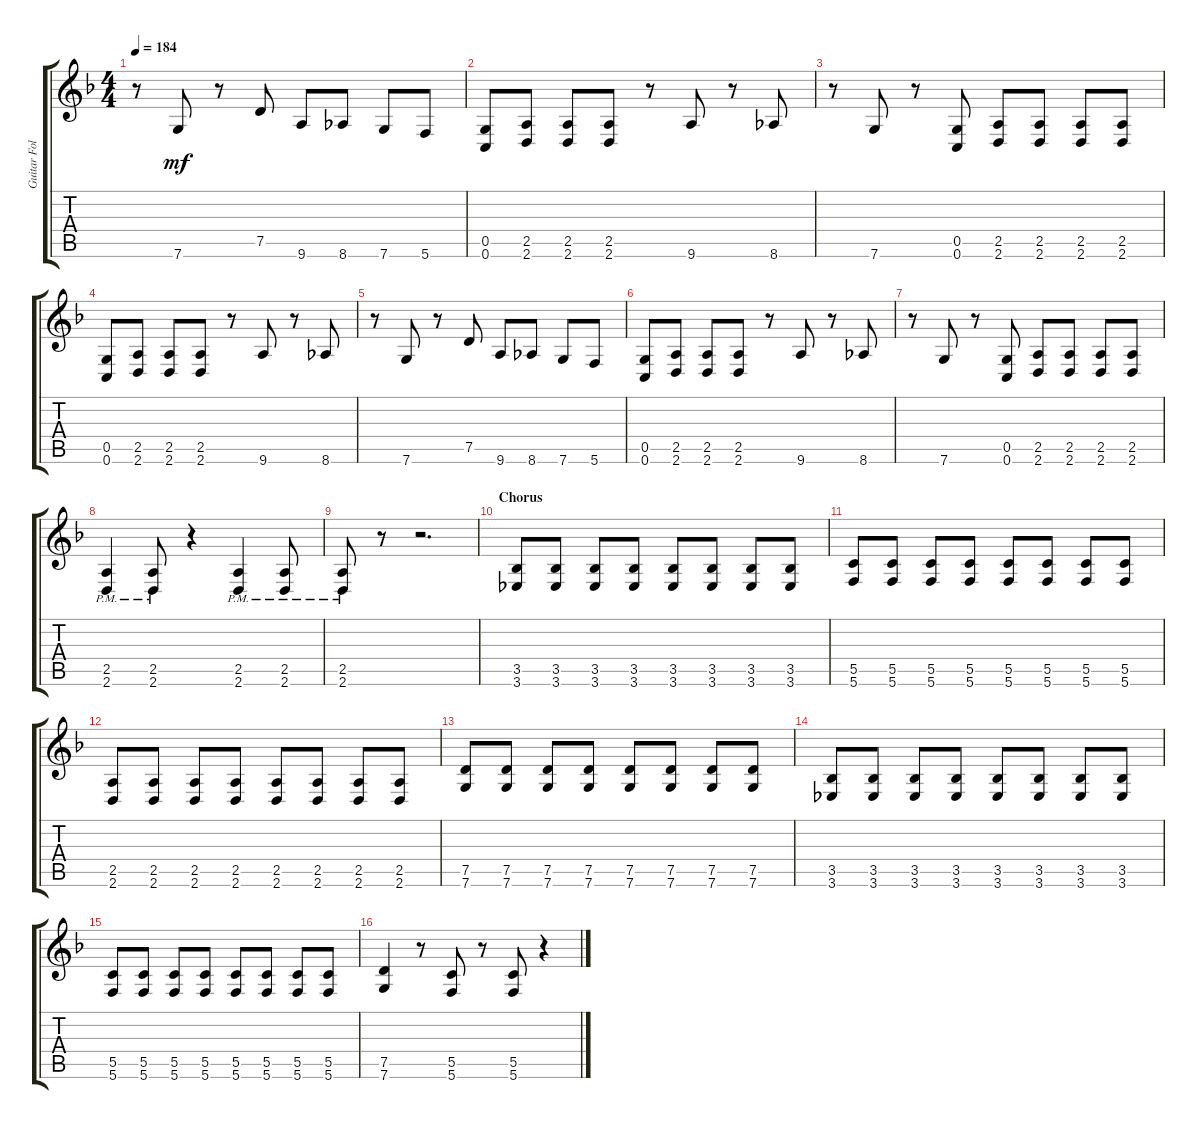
\track ("Guitar Folder R" "Guitar Fol") {instrument electricbassfinger}
\staff {score tabs}
\tuning (D4 A3 F3 C3 G2 C2) {hide}
\ts (4 4)
\tempo 184
\clef g2
\ks dminor
r.8{dy mf} 7.6.8 r.8 7.5.8 9.6.8 8.6.8 7.6.8 5.6.8 |
(0.5 0.6).8 (2.5 2.6).8 (2.5 2.6).8 (2.5 2.6).8 r.8 9.6.8 r.8 8.6.8 |
r.8 7.6.8 r.8 (0.5 0.6).8 (2.5 2.6).8 (2.5 2.6).8 (2.5 2.6).8 (2.5 2.6).8 |
(0.5 0.6).8 (2.5 2.6).8 (2.5 2.6).8 (2.5 2.6).8 r.8 9.6.8 r.8 8.6.8 |
r.8 7.6.8 r.8 7.5.8 9.6.8 8.6.8 7.6.8 5.6.8 |
(0.5 0.6).8 (2.5 2.6).8 (2.5 2.6).8 (2.5 2.6).8 r.8 9.6.8 r.8 8.6.8 |
r.8 7.6.8 r.8 (0.5 0.6).8 (2.5 2.6).8 (2.5 2.6).8 (2.5 2.6).8 (2.5 2.6).8 |
(2.5{pm} 2.6{pm}).4 (2.5{pm} 2.6{pm}).8 r.4 (2.5{pm} 2.6{pm}).4 (2.5{pm} 2.6{pm}).8 |
(2.5{pm} 2.6{pm}).8 r.8 r.2{d} |
\section ("" "Chorus")
(3.5 3.6).8 (3.5 3.6).8 (3.5 3.6).8 (3.5 3.6).8 (3.5 3.6).8 (3.5 3.6).8 (3.5 3.6).8 (3.5 3.6).8 |
(5.5 5.6).8 (5.5 5.6).8 (5.5 5.6).8 (5.5 5.6).8 (5.5 5.6).8 (5.5 5.6).8 (5.5 5.6).8 (5.5 5.6).8 |
(2.5 2.6).8 (2.5 2.6).8 (2.5 2.6).8 (2.5 2.6).8 (2.5 2.6).8 (2.5 2.6).8 (2.5 2.6).8 (2.5 2.6).8 |
(7.5 7.6).8 (7.5 7.6).8 (7.5 7.6).8 (7.5 7.6).8 (7.5 7.6).8 (7.5 7.6).8 (7.5 7.6).8 (7.5 7.6).8 |
(3.5 3.6).8 (3.5 3.6).8 (3.5 3.6).8 (3.5 3.6).8 (3.5 3.6).8 (3.5 3.6).8 (3.5 3.6).8 (3.5 3.6).8 |
(5.5 5.6).8 (5.5 5.6).8 (5.5 5.6).8 (5.5 5.6).8 (5.5 5.6).8 (5.5 5.6).8 (5.5 5.6).8 (5.5 5.6).8 |
(7.5 7.6).4 r.8 (5.5 5.6).8 r.8 (5.5 5.6).8 r.4
